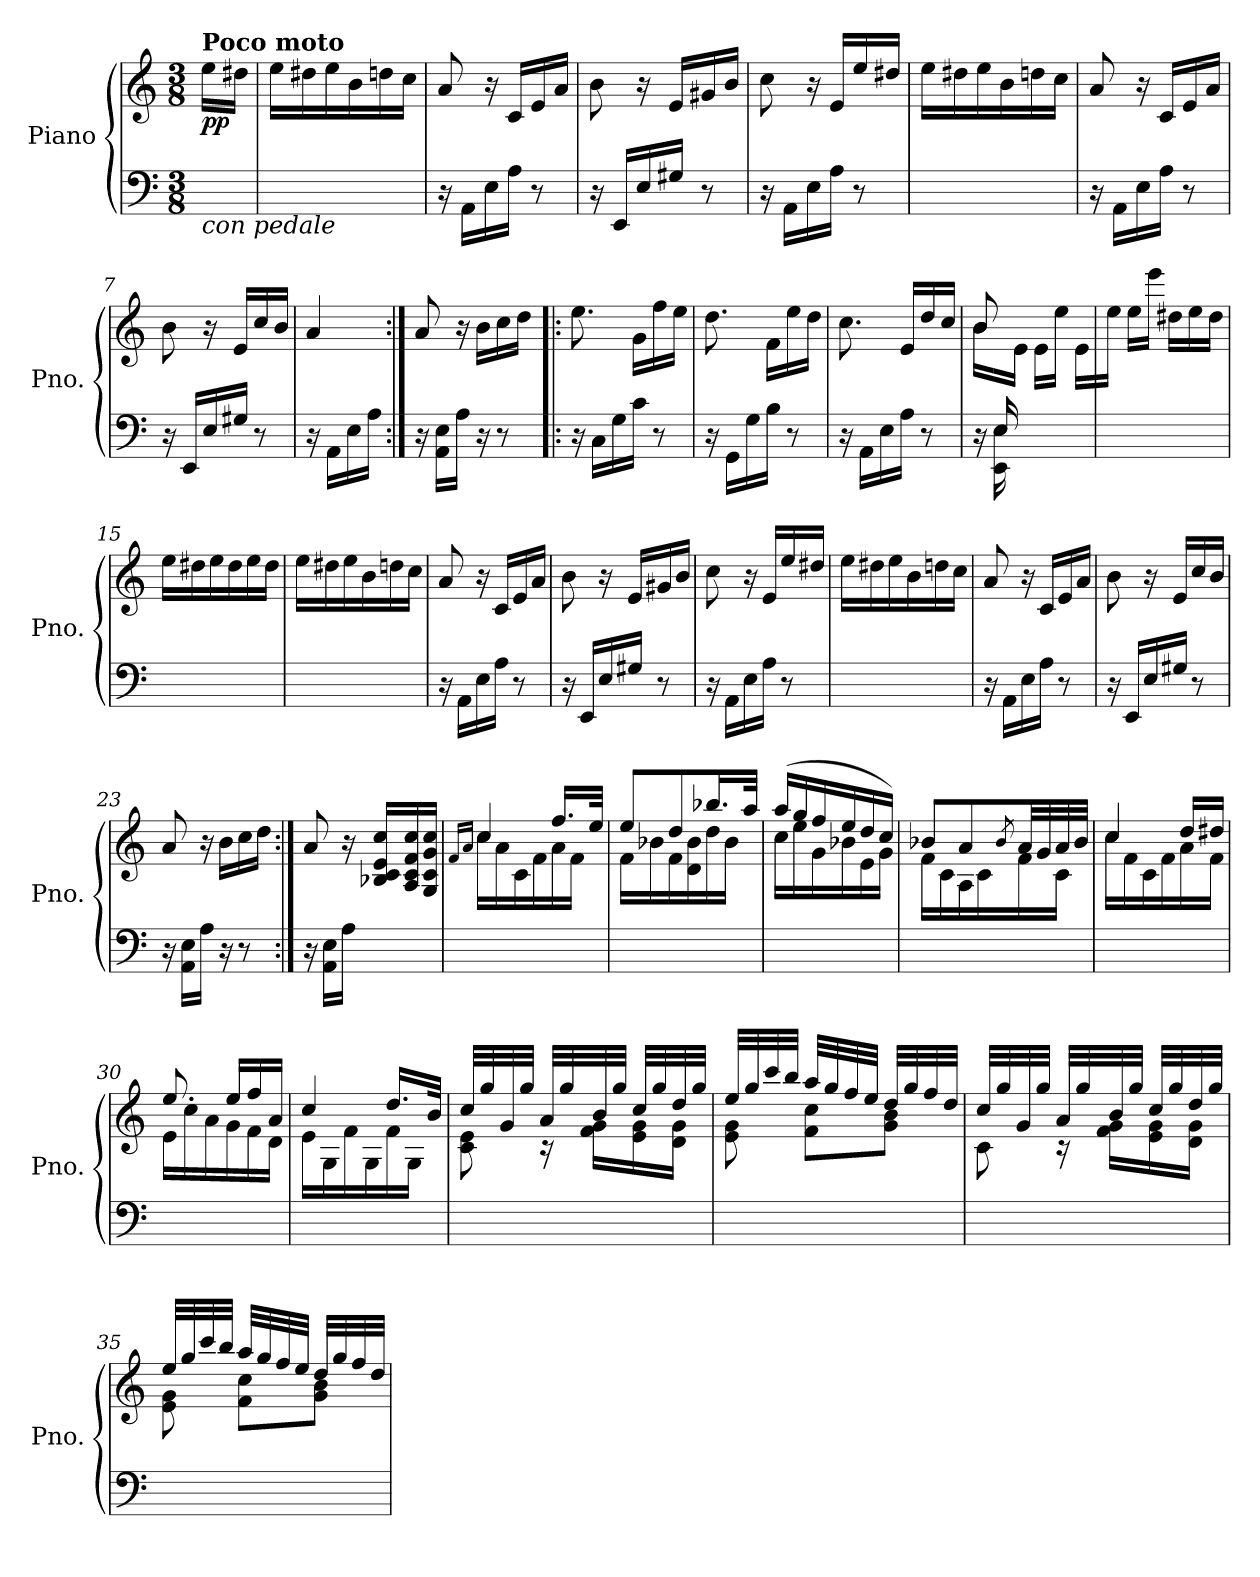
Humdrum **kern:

**kern	**kern	**dynam
*part1	*part1	*part1
*staff2	*staff1	*staff1/2
*I"Piano	*	*
*I'Pno.	*	*
*clefF4	*clefG2	*
*k[]	*k[]	*
*M3/8	*M3/8	*
=	=	=
!	!LO:TX:a:B:t=Poco moto	!
!LO:TX:b:i:t=con pedale	!	!
!	!	!LO:DY:b
8ryy	16ee\LL	pp
.	16dd#X\JJ	.
=1	=1	=1
4.ryy	16ee\LL	.
.	16dd#X\	.
.	16ee\	.
.	16b\	.
.	16ddn\	.
.	16cc\JJ	.
=2	=2	=2
16r	8a/	.
16AA\LL	.	.
16E\	16r	.
16A\JJ	16c/LL	.
8r	16e/	.
.	16a/JJ	.
=3	=3	=3
16r	8b\	.
16EE/LL	.	.
16E/	16r	.
16G#X/JJ	16e/LL	.
8r	16g#X/	.
.	16b/JJ	.
=4	=4	=4
16r	8cc\	.
16AA\LL	.	.
16E\	16r	.
16A\JJ	16e/LL	.
8r	16ee/	.
.	16dd#X/JJ	.
=5	=5	=5
4.ryy	16ee\LL	.
.	16dd#X\	.
.	16ee\	.
.	16b\	.
.	16ddn\	.
.	16cc\JJ	.
=6	=6	=6
16r	8a/	.
16AA\LL	.	.
16E\	16r	.
16A\JJ	16c/LL	.
8r	16e/	.
.	16a/JJ	.
=7	=7	=7
16r	8b\	.
16EE/LL	.	.
16E/	16r	.
16G#X/JJ	16e/LL	.
8r	16cc/	.
.	16b/JJ	.
!!LO:LB:g=z
=8	=8	=8
16r	4a/	.
16AA\LL	.	.
16E\	.	.
16A\JJ	.	.
=9:|!	=9:|!	=9:|!
16r	8a/	.
16AA\ 16E\LL	.	.
16A\JJ	16r	.
16r	16b\LL	.
8r	16cc\	.
.	16dd\JJ	.
=10!|:	=10!|:	=10!|:
16r	8.ee\	.
16C\LL	.	.
16G\	.	.
16c\JJ	16g\LL	.
8r	16ff\	.
.	16ee\JJ	.
=11	=11	=11
16r	8.dd\	.
16GG\LL	.	.
16G\	.	.
16B\JJ	16f\LL	.
8r	16ee\	.
.	16dd\JJ	.
=12	=12	=12
16r	8.cc\	.
16AA\LL	.	.
16E\	.	.
16A\JJ	16e/LL	.
8r	16dd/	.
.	16cc/JJ	.
=13	=13	=13
*^	*^	*
16ryy	16r	8b/	16b\LL	.
16E/	16EE\ 16E\	.	16ryy	.
4ryy	16ryy	16ryy	16e\JJ	.
.	16ryy	16ryy	16e\LL	.
.	8ryy	8ryy	16ee\JJ	.
.	.	.	16e\LL	.
*v	*v	*	*	*
=14	=14	=14	=14
4.ryy	16ryy	16ee\JJ	.
.	16ryy	16ee\LL	.
.	16ryy	16eee\JJ	.
.	16ryy	16dd#X\LL	.
.	16ryy	16ee\	.
.	16ryy	16dd#\JJ	.
*	*v	*v	*
=15	=15	=15
4.ryy	16ee\LL	.
.	16dd#X\	.
.	16ee\	.
.	16dd#\	.
.	16ee\	.
.	16dd#\JJ	.
!!LO:LB:g=z
=16	=16	=16
4.ryy	16ee\LL	.
.	16dd#X\	.
.	16ee\	.
.	16b\	.
.	16ddn\	.
.	16cc\JJ	.
=17	=17	=17
16r	8a/	.
16AA\LL	.	.
16E\	16r	.
16A\JJ	16c/LL	.
8r	16e/	.
.	16a/JJ	.
=18	=18	=18
16r	8b\	.
16EE/LL	.	.
16E/	16r	.
16G#X/JJ	16e/LL	.
8r	16g#X/	.
.	16b/JJ	.
=19	=19	=19
16r	8cc\	.
16AA\LL	.	.
16E\	16r	.
16A\JJ	16e/LL	.
8r	16ee/	.
.	16dd#X/JJ	.
!!LO:LB:g=z
=20	=20	=20
4.ryy	16ee\LL	.
.	16dd#X\	.
.	16ee\	.
.	16b\	.
.	16ddn\	.
.	16cc\JJ	.
=21	=21	=21
16r	8a/	.
16AA\LL	.	.
16E\	16r	.
16A\JJ	16c/LL	.
8r	16e/	.
.	16a/JJ	.
=22	=22	=22
16r	8b\	.
16EE/LL	.	.
16E/	16r	.
16G#X/JJ	16e/LL	.
8r	16cc/	.
.	16b/JJ	.
=23	=23	=23
16r	8a/	.
16AA\ 16E\LL	.	.
16A\JJ	16r	.
16r	16b\LL	.
8r	16cc\	.
.	16dd\JJ	.
=24:|!	=24:|!	=24:|!
16r	8a/	.
16AA\ 16E\LL	.	.
16A\JJ	16r	.
16ryy	16B-X/ 16c/ 16e/ 16cc/LL	.
8ryy	16A/ 16c/ 16f/ 16cc/	.
.	16G/ 16c/ 16g/ 16cc/JJ	.
!!LO:LB:g=z
=25	=25	=25
.	16qf/LL	.
.	16qa/JJ	.
*	*^	*
4.ryy	4cc/	16cc\LL	.
.	.	16a\	.
.	.	16c\	.
.	.	16f\	.
.	16.ff/LL	16a\	.
.	.	16f\JJ	.
.	32ee/JJk	.	.
=26	=26	=26	=26
4.ryy	8ee/L	16f\LL	.
.	.	16b-X\	.
.	8dd/	16f\	.
.	.	16d\ 16b-\	.
.	16.bb-X/L	16dd\	.
.	.	16b-\JJ	.
.	32aa/JJk	.	.
=27	=27	=27	=27
4.ryy	(>16aa/LL	16cc\LL	.
.	16gg/	16ee\	.
.	16ff/	16g\	.
.	16ee/	16b-X\	.
.	16dd/	16e\	.
.	16cc/JJ)	16g\JJ	.
=28	=28	=28	=28
4.ryy	8b-X/L	16f\LL	.
.	.	16c\	.
.	8a/	16A\	.
.	.	16c\	.
.	8qb-/	.	.
.	32a/LL	16f\	.
.	32g/	.	.
.	32a/	16c\JJ	.
.	32b-/JJJ	.	.
=29	=29	=29	=29
4.ryy	4cc/	16cc\LL	.
.	.	16f\	.
.	.	16c\	.
.	.	16f\	.
.	16dd/LL	16a\	.
.	16dd#X/JJ	16f\JJ	.
=30	=30	=30	=30
4.ryy	8.ee/	16e\LL	.
.	.	16cc\	.
.	.	16a\	.
.	16ee/LL	16g\	.
.	16ff/	16f\	.
.	16a/JJ	16d\JJ	.
=31	=31	=31	=31
4.ryy	4cc/	16e\LL	.
.	.	16G\	.
.	.	16f\	.
.	.	16G\	.
.	16.dd/LL	16f\	.
.	.	16G\JJ	.
.	32b/JJk	.	.
!!LO:LB:g=z	!!
=32	=32	=32	=32
4.ryy	32cc/LLL	8c\ 8e\	.
.	32gg/	.	.
.	32g/	.	.
.	32gg/JJJ	.	.
.	32a/LLL	16r	.
.	32gg/	.	.
.	32b/	16f\ 16g\LL	.
.	32gg/JJJ	.	.
.	32cc/LLL	16e\ 16g\	.
.	32gg/	.	.
.	32dd/	16d\ 16g\JJ	.
.	32gg/JJJ	.	.
=33	=33	=33	=33
4.ryy	32ee/LLL	8e\ 8g\	.
.	32gg/	.	.
.	32ccc/	.	.
.	32bb/JJJ	.	.
.	32aa/LLL	8f\ 8cc\L	.
.	32gg/	.	.
.	32ff/	.	.
.	32ee/JJJ	.	.
.	32dd/LLL	8g\ 8b\J	.
.	32gg/	.	.
.	32ff/	.	.
.	32dd/JJJ	.	.
=34	=34	=34	=34
4.ryy	32cc/LLL	8c\	.
.	32gg/	.	.
.	32g/	.	.
.	32gg/JJJ	.	.
.	32a/LLL	16r	.
.	32gg/	.	.
.	32b/	16f\ 16g\LL	.
.	32gg/JJJ	.	.
.	32cc/LLL	16e\ 16g\	.
.	32gg/	.	.
.	32dd/	16d\ 16g\JJ	.
.	32gg/JJJ	.	.
=35	=35	=35	=35
4.ryy	32ee/LLL	8e\ 8g\	.
.	32gg/	.	.
.	32ccc/	.	.
.	32bb/JJJ	.	.
.	32aa/LLL	8f\ 8cc\L	.
.	32gg/	.	.
.	32ff/	.	.
.	32ee/JJJ	.	.
.	32dd/LLL	8g\ 8b\J	.
.	32gg/	.	.
.	32ff/	.	.
.	32dd/JJJ	.	.
*	*v	*v	*
=	=	=
*-	*-	*-
